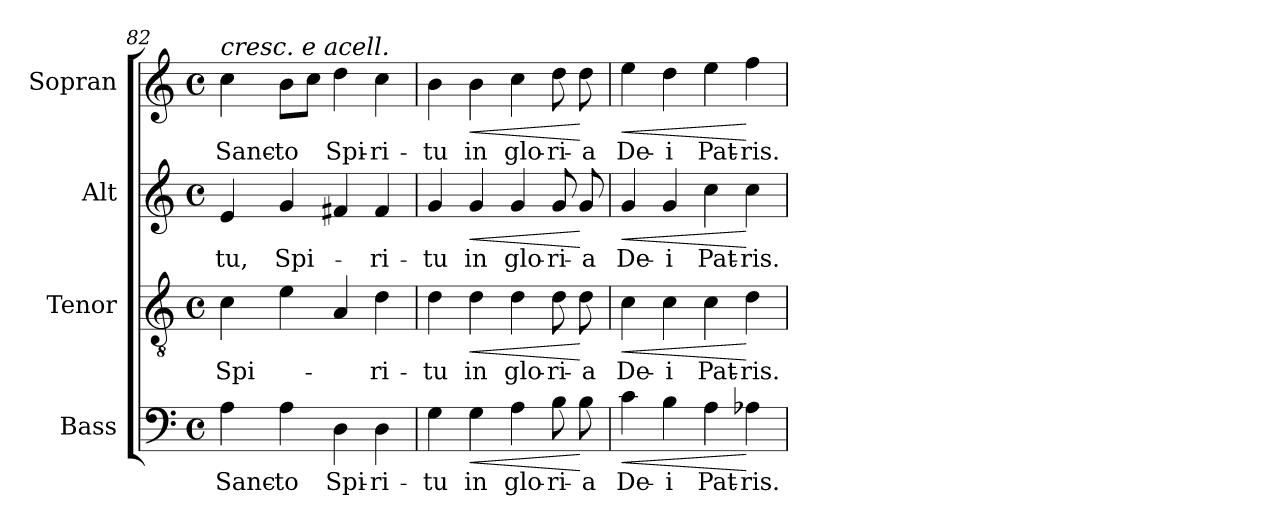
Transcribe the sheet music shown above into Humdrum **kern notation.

**kern	**text	**dynam	**kern	**text	**dynam	**kern	**text	**dynam	**kern	**text	**dynam
*part4	*part4	*part4	*part3	*part3	*part3	*part2	*part2	*part2	*part1	*part1	*part1
*staff4	*staff4	*staff4	*staff3	*staff3	*staff3	*staff2	*staff2	*staff2	*staff1	*staff1	*staff1
*I"Bass	*	*	*I"Tenor	*	*	*I"Alt	*	*	*I"Sopran	*	*
*I'B.	*	*	*I'T.	*	*	*I'A.	*	*	*I'S.	*	*
!!LO:LB:g=z
*clefF4	*	*	*clefGv2	*	*	*clefG2	*	*	*clefG2	*	*
*k[]	*	*	*k[]	*	*	*k[]	*	*	*k[]	*	*
*C:	*	*	*C:	*	*	*C:	*	*	*C:	*	*
*M4/4	*	*	*M4/4	*	*	*M4/4	*	*	*M4/4	*	*
*met(c)	*	*	*met(c)	*	*	*met(c)	*	*	*met(c)	*	*
=82	=82	=82	=82	=82	=82	=82	=82	=82	=82	=82	=82
!	!	!	!	!	!	!	!	!	!LO:TX:a:i:t=cresc. e acell.	!	!
!	!LO:LY:b	!	!	!LO:LY:b	!	!	!LO:LY:b	!	!	!LO:LY:b	!
4A\	Sanc-	.	4c\	Spi-	.	4e/	-tu,	.	4cc\	Sanc-	.
!	!LO:LY:b	!	!	!	!	!	!LO:LY:b	!	!	!LO:LY:b	!
4A\	-to	.	4e\	.	.	4g/	Spi-	.	8b\L	-to	.
.	.	.	.	.	.	.	.	.	8cc\J	.	.
!	!LO:LY:b	!	!	!	!	!	!	!	!	!LO:LY:b	!
4D\	Spi-	.	4A/	.	.	4f#X/	.	.	4dd\	Spi-	.
!	!LO:LY:b	!	!	!LO:LY:b	!	!	!LO:LY:b	!	!	!LO:LY:b	!
4D\	-ri-	.	4d\	-ri-	.	4f#/	-ri-	.	4cc\	-ri-	.
=83	=83	=83	=83	=83	=83	=83	=83	=83	=83	=83	=83
!	!LO:LY:b	!	!	!LO:LY:b	!	!	!LO:LY:b	!	!	!LO:LY:b	!
4G\	-tu	.	4d\	-tu	.	4g/	-tu	.	4b\	-tu	.
!	!LO:LY:b	!LO:HP:b	!	!LO:LY:b	!LO:HP:b	!	!LO:LY:b	!LO:HP:b	!	!LO:LY:b	!LO:HP:b
4G\	in	<	4d\	in	<	4g/	in	<	4b\	in	<
!	!LO:LY:b	!	!	!LO:LY:b	!	!	!LO:LY:b	!	!	!LO:LY:b	!
4A\	glo-	.	4d\	glo-	.	4g/	glo-	.	4cc\	glo-	.
!	!LO:LY:b	!	!	!LO:LY:b	!	!	!LO:LY:b	!	!	!LO:LY:b	!
8B\	-ri-	.	8d\	-ri-	.	8g/	-ri-	.	8dd\	-ri-	.
!	!LO:LY:b	!	!	!LO:LY:b	!	!	!LO:LY:b	!	!	!LO:LY:b	!
8B\	-a	[	8d\	-a	[	8g/	-a	[	8dd\	-a	[
=84	=84	=84	=84	=84	=84	=84	=84	=84	=84	=84	=84
!	!LO:LY:b	!LO:HP:b	!	!LO:LY:b	!LO:HP:b	!	!LO:LY:b	!LO:HP:b	!	!LO:LY:b	!LO:HP:b
4c\	De-	<	4c\	De-	<	4g/	De-	<	4ee\	De-	<
!	!LO:LY:b	!	!	!LO:LY:b	!	!	!LO:LY:b	!	!	!LO:LY:b	!
4B\	-i	.	4c\	-i	.	4g/	-i	.	4dd\	-i	.
!	!LO:LY:b	!	!	!LO:LY:b	!	!	!LO:LY:b	!	!	!LO:LY:b	!
4A\	Pat-	.	4c\	Pat-	.	4cc\	Pat-	.	4ee\	Pat-	.
!	!LO:LY:b	!	!	!LO:LY:b	!	!	!LO:LY:b	!	!	!LO:LY:b	!
4A-X\	-ris.	[	4d\	-ris.	[	4cc\	-ris.	[	4ff\	-ris.	[
=	=	=	=	=	=	=	=	=	=	=	=
*-	*-	*-	*-	*-	*-	*-	*-	*-	*-	*-	*-
